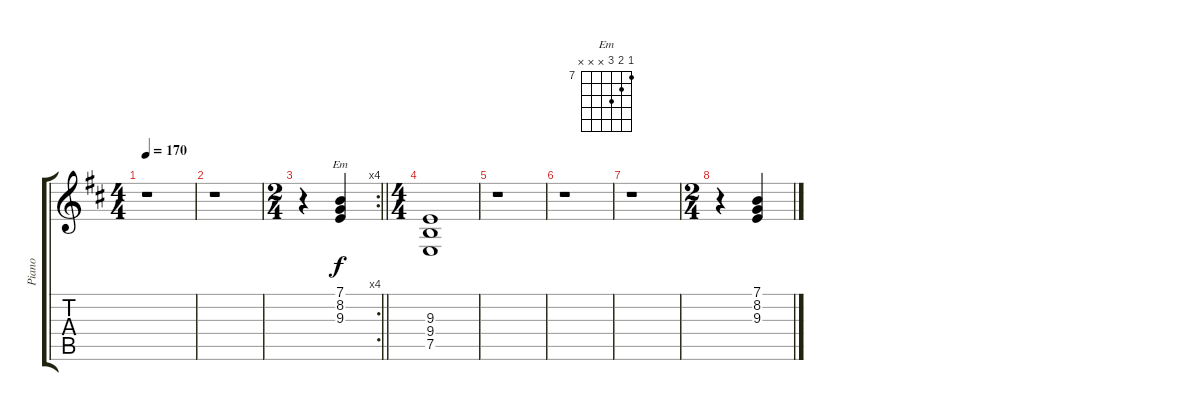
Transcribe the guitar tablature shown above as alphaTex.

\track ("Piano" "Piano") {instrument acousticgrandpiano}
\staff {score tabs}
\tuning (E4 B3 G3 D3 A2 E2) {hide}
\chord ("Em" 7 8 9 x x x) {firstfret 7}
\ts (4 4)
\tempo 170
\clef g2
\ks d
r.1{dy f} |
r.1 |
\rc 4
\ts (2 4)
\barLineRight lightlight
r.4 (7.1 8.2 9.3).4{ch "Em"} |
\ts (4 4)
(9.3 9.4 7.5).1 |
r.1 |
r.1 |
r.1 |
\ts (2 4)
r.4 (7.1 8.2 9.3).4
